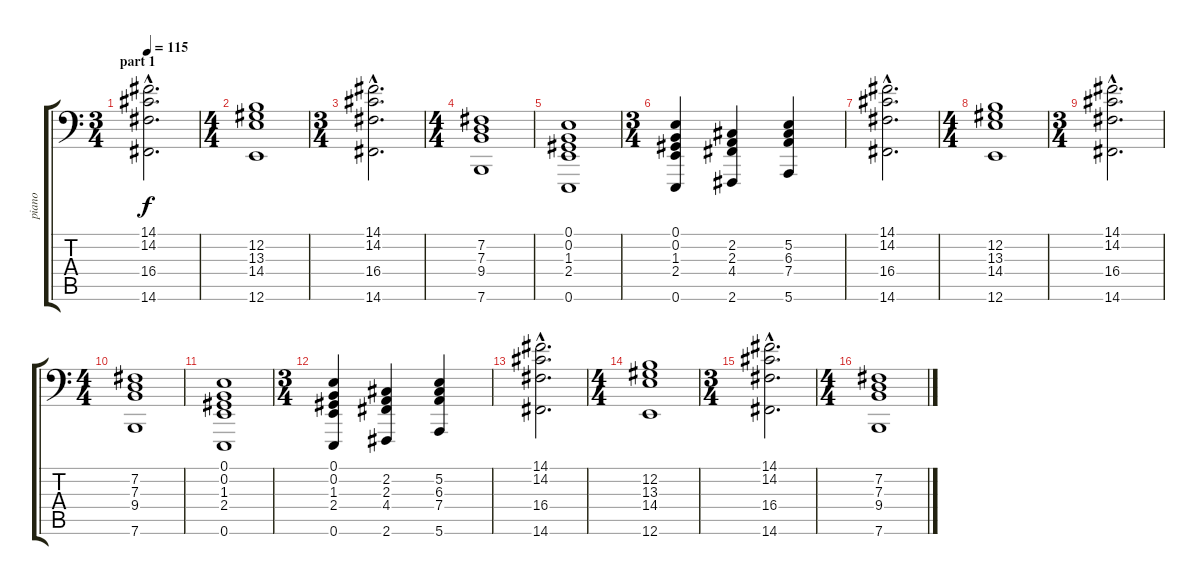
\track ("piano" "piano") {instrument brightacousticpiano}
\staff {score tabs}
\tuning (E3 B2 G2 D2 A1 E1) {hide}
\ts (3 4)
\section ("" "part 1")
\tempo 115
\clef f4
\ks c
(14.1{hac} 14.2{hac} 16.4{hac} 14.6{hac}).2{d dy f instrument brightacousticpiano} |
\ts (4 4)
(12.2 13.3 14.4 12.6).1 |
\ts (3 4)
(14.1{hac} 14.2{hac} 16.4{hac} 14.6{hac}).2{d} |
\ts (4 4)
(7.2 7.3 9.4 7.6).1 |
(0.1 0.2 1.3 2.4 0.6).1 |
\ts (3 4)
(0.1 0.2 1.3 2.4 0.6).4 (2.2 2.3 4.4 2.6).4 (5.2 6.3 7.4 5.6).4 |
(14.1{hac} 14.2{hac} 16.4{hac} 14.6{hac}).2{d} |
\ts (4 4)
(12.2 13.3 14.4 12.6).1 |
\ts (3 4)
(14.1{hac} 14.2{hac} 16.4{hac} 14.6{hac}).2{d} |
\ts (4 4)
(7.2 7.3 9.4 7.6).1 |
(0.1 0.2 1.3 2.4 0.6).1 |
\ts (3 4)
(0.1 0.2 1.3 2.4 0.6).4 (2.2 2.3 4.4 2.6).4 (5.2 6.3 7.4 5.6).4 |
(14.1{hac} 14.2{hac} 16.4{hac} 14.6{hac}).2{d} |
\ts (4 4)
(12.2 13.3 14.4 12.6).1 |
\ts (3 4)
(14.1{hac} 14.2{hac} 16.4{hac} 14.6{hac}).2{d} |
\ts (4 4)
(7.2 7.3 9.4 7.6).1
